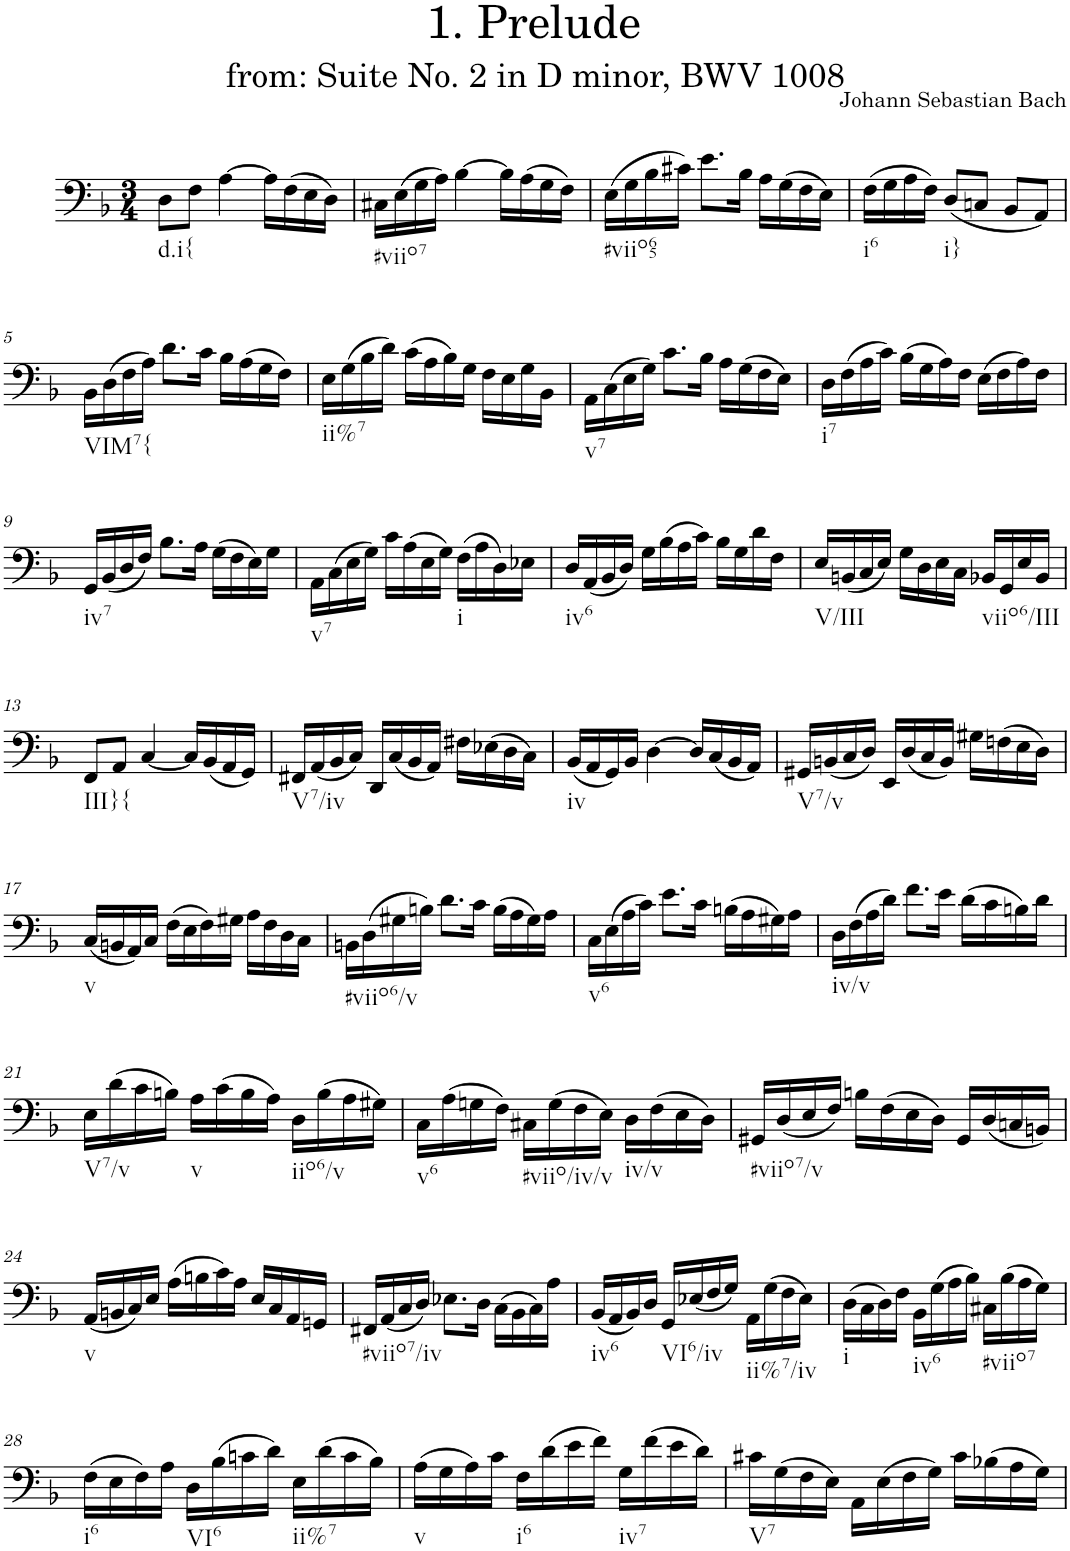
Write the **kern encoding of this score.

**kern
*part1
*staff1
*I"Piano
*I'Pno.
*clefF4
*k[b-]
*M3/4
=1
!LO:TX:b:t=d.i{
8D\L
8F\J
[4A\
16A\LL]
(16F\
16E\
16D\JJ)
=2
!LO:TX:b:t=#viio7
16C#X\LL
(16E\
16G\
16A\JJ)
[4B-\
16B-\LL]
(16A\
16G\
16F\JJ)
=3
!LO:TX:b:t=#viio65
(16E\LL
16G\
16B-\
16c#X\JJ)
8.e\L
16B-\Jk
16A\LL
(16G\
16F\
16E\JJ)
=4
!LO:TX:b:t=i6
(16F\LL
16G\
16A\
16F\JJ)
!LO:TX:b:t=i}
(8D/L
8Cn/J
8BB-/L
8AA/J)
!!LO:LB:g=z
=5
!LO:TX:b:t=VIM7{
16BB-\LL
(16D\
16F\
16A\JJ)
8.d\L
16c\Jk
16B-\LL
(16A\
16G\
16F\JJ)
=6
!LO:TX:b:t=ii%7
16E\LL
(16G\
16B-\
16d\JJ)
(16c\LL
16A\
16B-\)
16G\JJ
16F\LL
16E\
16G\
16BB-\JJ
=7
!LO:TX:b:t=v7
16AA\LL
(16C\
16E\
16G\JJ)
8.c\L
16B-\Jk
16A\LL
(16G\
16F\
16E\JJ)
=8
!LO:TX:b:t=i7
16D\LL
(16F\
16A\
16c\JJ)
(16B-\LL
16G\
16A\)
16F\JJ
(16E\LL
16F\
16A\)
16F\JJ
!!LO:LB:g=z
=9
!LO:TX:b:t=iv7
16GG/LL
(16BB-/
16D/
16F/JJ)
8.B-\L
16A\Jk
(16G\LL
16F\
16E\)
16G\JJ
=10
!LO:TX:b:t=v7
16AA\LL
(16C\
16E\
16G\JJ)
16c\LL
(16A\
16E\
16G\JJ)
!LO:TX:b:t=i
(16F\LL
16A\
16D\)
16E-X\JJ
=11
!LO:TX:b:t=iv6
16D/LL
(16AA/
16BB-/
16D/JJ)
16G\LL
(16B-\
16A\
16c\JJ)
16B-\LL
16G\
16d\
16F\JJ
=12
!LO:TX:b:t=V/III
16E/LL
(16BBn/
16C/
16E/JJ)
16G\LL
16D\
16E\
16C\JJ
!LO:TX:b:t=viio6/III
16BB-X/LL
16GG/
16E/
16BB-/JJ
!!LO:LB:g=z
=13
!LO:TX:b:t=III}{
8FF/L
8AA/J
[4C/
16C/LL]
(16BB-/
16AA/
16GG/JJ)
=14
!LO:TX:b:t=V7/iv
16FF#X/LL
(16AA/
16BB-/
16C/JJ)
16DD/LL
(16C/
16BB-/
16AA/JJ)
16F#X\LL
(16E-X\
16D\
16C\JJ)
=15
!LO:TX:b:t=iv
(16BB-/LL
16AA/
16GG/)
16BB-/JJ
[4D\
16D/LL]
(16C/
16BB-/
16AA/JJ)
=16
!LO:TX:b:t=V7/v
16GG#X/LL
(16BBn/
16C/
16D/JJ)
16EE/LL
(16D/
16C/
16BB/JJ)
16G#X\LL
(16Fn\
16E\
16D\JJ)
!!LO:LB:g=z
=17
!LO:TX:b:t=v
(16C/LL
16BBn/
16AA/)
16C/JJ
(16F\LL
16E\
16F\)
16G#X\JJ
16A\LL
16F\
16D\
16C\JJ
=18
!LO:TX:b:t=#viio6/v
16BBn\LL
(16D\
16G#X\
16Bn\JJ)
8.d\L
16c\Jk
(16B\LL
16A\
16G#\)
16A\JJ
=19
!LO:TX:b:t=v6
16C\LL
(16E\
16A\
16c\JJ)
8.e\L
16c\Jk
(16Bn\LL
16A\
16G#X\)
16A\JJ
=20
!LO:TX:b:t=iv/v
16D\LL
(16F\
16A\
16d\JJ)
8.f\L
16e\Jk
(16d\LL
16c\
16Bn\)
16d\JJ
!!LO:LB:g=z
=21
!LO:TX:b:t=V7/v
16E\LL
(16d\
16c\
16Bn\JJ)
!LO:TX:b:t=v
16A\LL
(16c\
16B\
16A\JJ)
!LO:TX:b:t=iio6/v
16D\LL
(16B\
16A\
16G#X\JJ)
=22
!LO:TX:b:t=v6
16C\LL
(16A\
16Gn\
16F\JJ)
!LO:TX:b:t=#viio/iv/v
16C#X\LL
(16G\
16F\
16E\JJ)
!LO:TX:b:t=iv/v
16D\LL
(16F\
16E\
16D\JJ)
=23
!LO:TX:b:t=#viio7/v
16GG#X/LL
(16D/
16E/
16F/JJ)
16Bn\LL
(16F\
16E\
16D\JJ)
16GG#/LL
(16D/
16Cn/
16BBn/JJ)
!!LO:LB:g=z
=24
!LO:TX:b:t=v
(16AA/LL
16BBn/
16C/)
16E/JJ
(16A\LL
16Bn\
16c\)
16A\JJ
16E/LL
16C/
16AA/
16GGn/JJ
=25
!LO:TX:b:t=#viio7/iv
16FF#X/LL
(16AA/
16C/
16D/JJ)
8.E-X\L
16D\Jk
(16C\LL
16BB-\
16C\)
16A\JJ
=26
!LO:TX:b:t=iv6
(16BB-/LL
16AA/
16BB-/)
16D/JJ
!LO:TX:b:t=VI6/iv
16GG/LL
(16E-X/
16F/
16G/JJ)
!LO:TX:b:t=ii%7/iv
16AA\LL
(16G\
16F\
16E-\JJ)
=27
!LO:TX:b:t=i
(16D\LL
16C\
16D\)
16F\JJ
!LO:TX:b:t=iv6
16BB-\LL
(16G\
16A\
16B-\JJ)
!LO:TX:b:t=#viio7
16C#X\LL
(16B-\
16A\
16G\JJ)
!!LO:LB:g=z
=28
!LO:TX:b:t=i6
(16F\LL
16E\
16F\)
16A\JJ
!LO:TX:b:t=VI6
16D\LL
(16B-\
16cn\
16d\JJ)
!LO:TX:b:t=ii%7
16E\LL
(16d\
16c\
16B-\JJ)
=29
!LO:TX:b:t=v
(16A\LL
16G\
16A\)
16c\JJ
!LO:TX:b:t=i6
16F\LL
(16d\
16e\
16f\JJ)
!LO:TX:b:t=iv7
16G\LL
(16f\
16e\
16d\JJ)
=30
!LO:TX:b:t=V7
16c#X\LL
(16G\
16F\
16E\JJ)
16AA\LL
(16E\
16F\
16G\JJ)
16c#\LL
(16B-X\
16A\
16G\JJ)
=
*-
